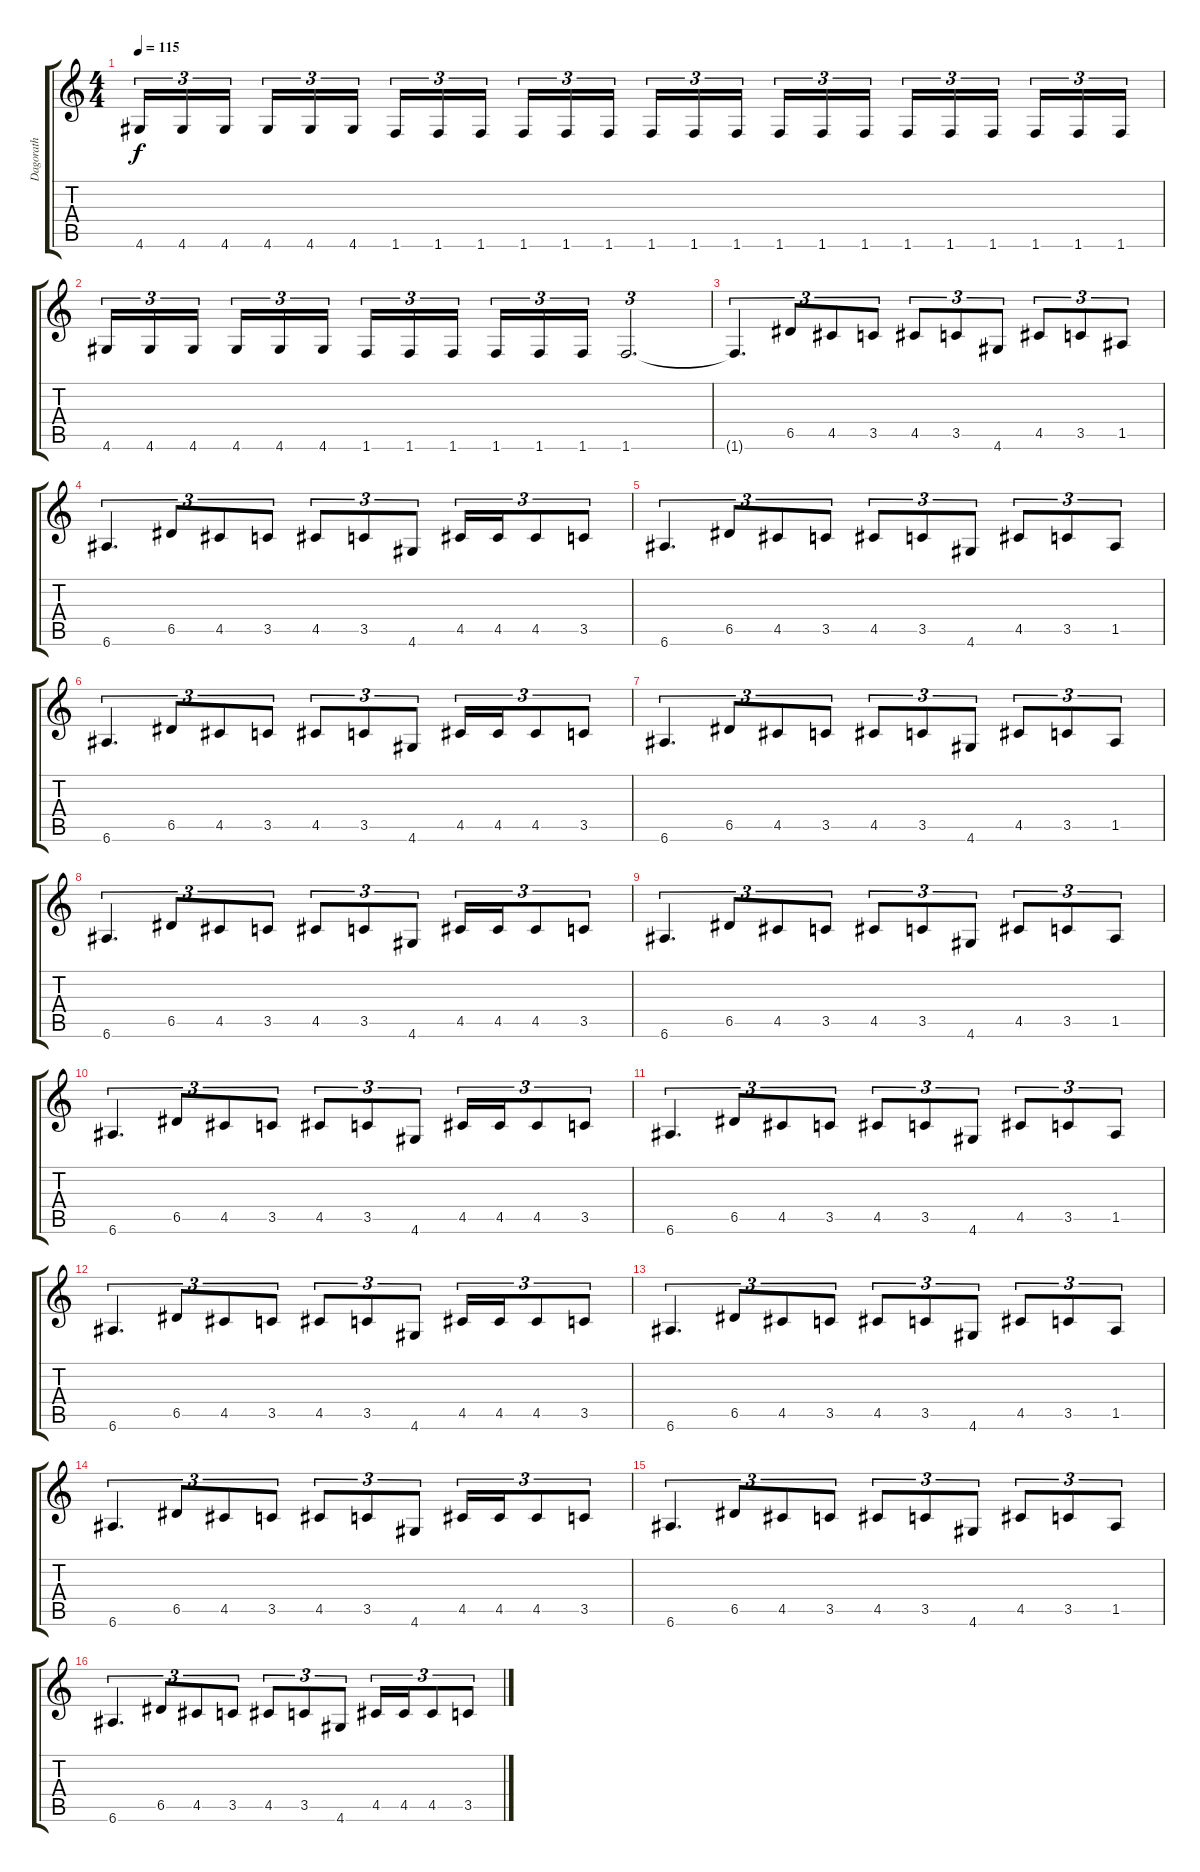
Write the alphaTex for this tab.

\track ("Dagorath" "Dagorath") {instrument distortionguitar}
\staff {score tabs}
\tuning (E4 B3 G3 D3 A2 E2) {hide}
\ts (4 4)
\tempo 115
\clef g2
\ks c
4.6.16{tu (3 2) dy f} 4.6.16{tu (3 2)} 4.6.16{tu (3 2) beam splitsecondary} 4.6.16{tu (3 2)} 4.6.16{tu (3 2)} 4.6.16{tu (3 2)} 1.6.16{tu (3 2)} 1.6.16{tu (3 2)} 1.6.16{tu (3 2) beam splitsecondary} 1.6.16{tu (3 2)} 1.6.16{tu (3 2)} 1.6.16{tu (3 2)} 1.6.16{tu (3 2)} 1.6.16{tu (3 2)} 1.6.16{tu (3 2) beam splitsecondary} 1.6.16{tu (3 2)} 1.6.16{tu (3 2)} 1.6.16{tu (3 2)} 1.6.16{tu (3 2)} 1.6.16{tu (3 2)} 1.6.16{tu (3 2) beam splitsecondary} 1.6.16{tu (3 2)} 1.6.16{tu (3 2)} 1.6.16{tu (3 2)} |
4.6.16{tu (3 2)} 4.6.16{tu (3 2)} 4.6.16{tu (3 2) beam splitsecondary} 4.6.16{tu (3 2)} 4.6.16{tu (3 2)} 4.6.16{tu (3 2)} 1.6.16{tu (3 2)} 1.6.16{tu (3 2)} 1.6.16{tu (3 2) beam splitsecondary} 1.6.16{tu (3 2)} 1.6.16{tu (3 2)} 1.6.16{tu (3 2)} 1.6.2{d tu (3 2)} |
1.6{t}.4{d tu (3 2)} 6.5.8{tu (3 2)} 4.5.8{tu (3 2)} 3.5.8{tu (3 2)} 4.5.8{tu (3 2)} 3.5.8{tu (3 2)} 4.6.8{tu (3 2)} 4.5.8{tu (3 2)} 3.5.8{tu (3 2)} 1.5.8{tu (3 2)} |
6.6.4{d tu (3 2)} 6.5.8{tu (3 2)} 4.5.8{tu (3 2)} 3.5.8{tu (3 2)} 4.5.8{tu (3 2)} 3.5.8{tu (3 2)} 4.6.8{tu (3 2)} 4.5.16{tu (3 2)} 4.5.16{tu (3 2)} 4.5.8{tu (3 2)} 3.5.8{tu (3 2)} |
6.6.4{d tu (3 2)} 6.5.8{tu (3 2)} 4.5.8{tu (3 2)} 3.5.8{tu (3 2)} 4.5.8{tu (3 2)} 3.5.8{tu (3 2)} 4.6.8{tu (3 2)} 4.5.8{tu (3 2)} 3.5.8{tu (3 2)} 1.5.8{tu (3 2)} |
6.6.4{d tu (3 2)} 6.5.8{tu (3 2)} 4.5.8{tu (3 2)} 3.5.8{tu (3 2)} 4.5.8{tu (3 2)} 3.5.8{tu (3 2)} 4.6.8{tu (3 2)} 4.5.16{tu (3 2)} 4.5.16{tu (3 2)} 4.5.8{tu (3 2)} 3.5.8{tu (3 2)} |
6.6.4{d tu (3 2)} 6.5.8{tu (3 2)} 4.5.8{tu (3 2)} 3.5.8{tu (3 2)} 4.5.8{tu (3 2)} 3.5.8{tu (3 2)} 4.6.8{tu (3 2)} 4.5.8{tu (3 2)} 3.5.8{tu (3 2)} 1.5.8{tu (3 2)} |
6.6.4{d tu (3 2)} 6.5.8{tu (3 2)} 4.5.8{tu (3 2)} 3.5.8{tu (3 2)} 4.5.8{tu (3 2)} 3.5.8{tu (3 2)} 4.6.8{tu (3 2)} 4.5.16{tu (3 2)} 4.5.16{tu (3 2)} 4.5.8{tu (3 2)} 3.5.8{tu (3 2)} |
6.6.4{d tu (3 2)} 6.5.8{tu (3 2)} 4.5.8{tu (3 2)} 3.5.8{tu (3 2)} 4.5.8{tu (3 2)} 3.5.8{tu (3 2)} 4.6.8{tu (3 2)} 4.5.8{tu (3 2)} 3.5.8{tu (3 2)} 1.5.8{tu (3 2)} |
6.6.4{d tu (3 2)} 6.5.8{tu (3 2)} 4.5.8{tu (3 2)} 3.5.8{tu (3 2)} 4.5.8{tu (3 2)} 3.5.8{tu (3 2)} 4.6.8{tu (3 2)} 4.5.16{tu (3 2)} 4.5.16{tu (3 2)} 4.5.8{tu (3 2)} 3.5.8{tu (3 2)} |
6.6.4{d tu (3 2)} 6.5.8{tu (3 2)} 4.5.8{tu (3 2)} 3.5.8{tu (3 2)} 4.5.8{tu (3 2)} 3.5.8{tu (3 2)} 4.6.8{tu (3 2)} 4.5.8{tu (3 2)} 3.5.8{tu (3 2)} 1.5.8{tu (3 2)} |
6.6.4{d tu (3 2)} 6.5.8{tu (3 2)} 4.5.8{tu (3 2)} 3.5.8{tu (3 2)} 4.5.8{tu (3 2)} 3.5.8{tu (3 2)} 4.6.8{tu (3 2)} 4.5.16{tu (3 2)} 4.5.16{tu (3 2)} 4.5.8{tu (3 2)} 3.5.8{tu (3 2)} |
6.6.4{d tu (3 2)} 6.5.8{tu (3 2)} 4.5.8{tu (3 2)} 3.5.8{tu (3 2)} 4.5.8{tu (3 2)} 3.5.8{tu (3 2)} 4.6.8{tu (3 2)} 4.5.8{tu (3 2)} 3.5.8{tu (3 2)} 1.5.8{tu (3 2)} |
6.6.4{d tu (3 2)} 6.5.8{tu (3 2)} 4.5.8{tu (3 2)} 3.5.8{tu (3 2)} 4.5.8{tu (3 2)} 3.5.8{tu (3 2)} 4.6.8{tu (3 2)} 4.5.16{tu (3 2)} 4.5.16{tu (3 2)} 4.5.8{tu (3 2)} 3.5.8{tu (3 2)} |
6.6.4{d tu (3 2)} 6.5.8{tu (3 2)} 4.5.8{tu (3 2)} 3.5.8{tu (3 2)} 4.5.8{tu (3 2)} 3.5.8{tu (3 2)} 4.6.8{tu (3 2)} 4.5.8{tu (3 2)} 3.5.8{tu (3 2)} 1.5.8{tu (3 2)} |
6.6.4{d tu (3 2)} 6.5.8{tu (3 2)} 4.5.8{tu (3 2)} 3.5.8{tu (3 2)} 4.5.8{tu (3 2)} 3.5.8{tu (3 2)} 4.6.8{tu (3 2)} 4.5.16{tu (3 2)} 4.5.16{tu (3 2)} 4.5.8{tu (3 2)} 3.5.8{tu (3 2)}
